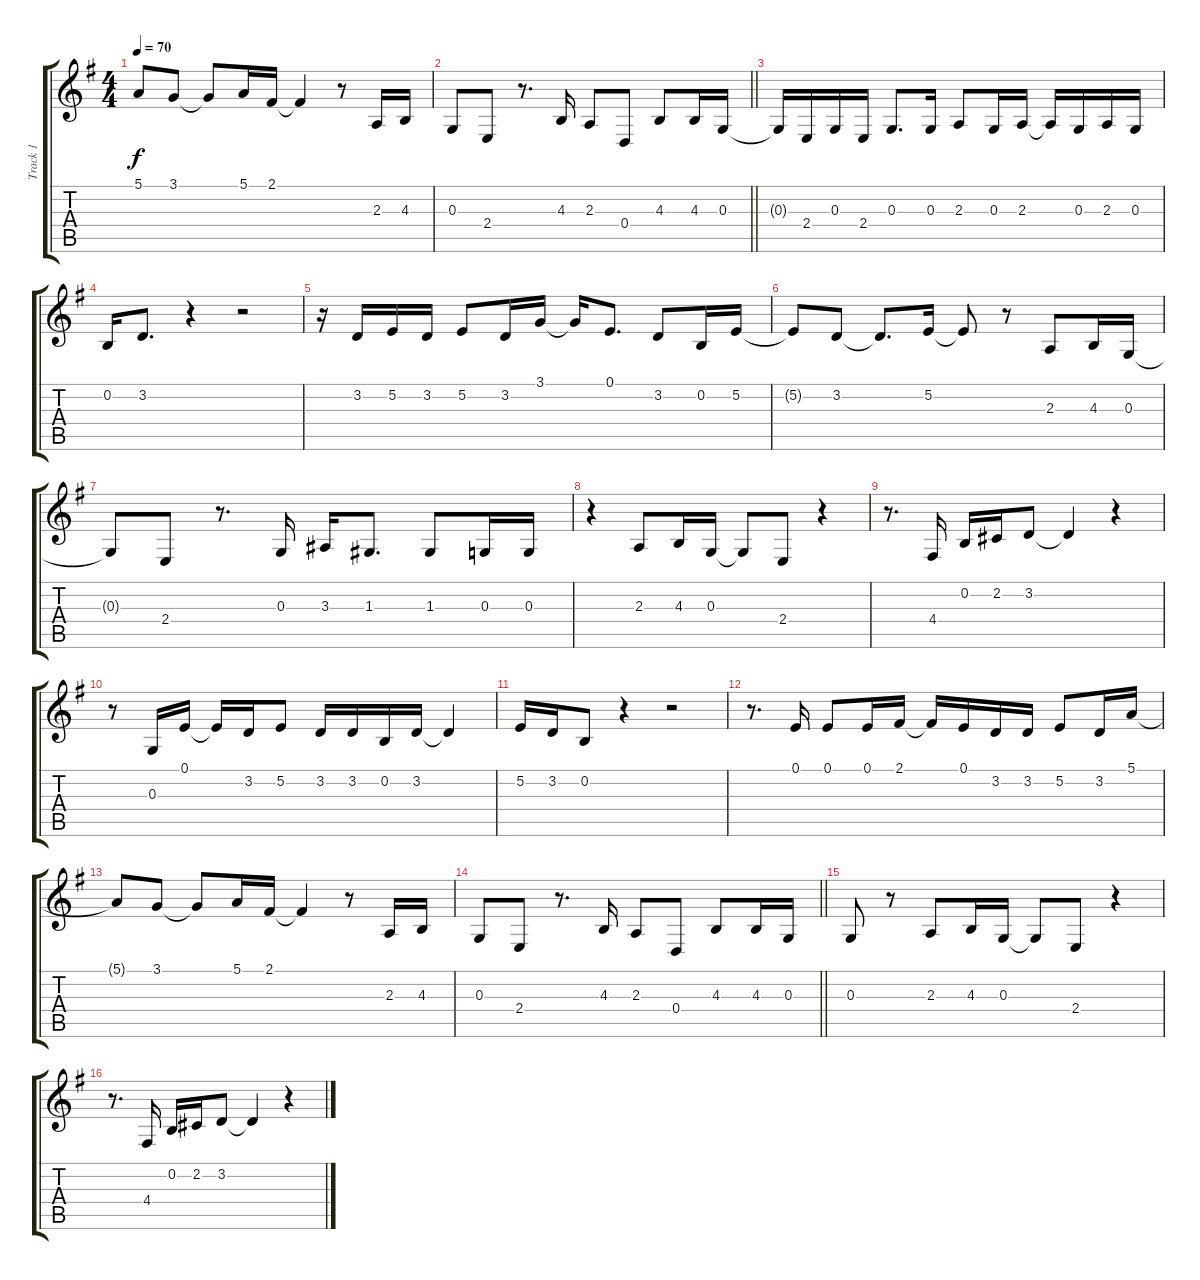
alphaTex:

\track ("Track 1" "Track 1") {instrument tenorsax}
\staff {score tabs}
\tuning (E4 B3 G3 D3 A2 E2) {hide}
\ts (4 4)
\tempo 70
\clef g2
\ks g
5.1{t}.8{dy f} 3.1.8 3.1{t}.8 5.1.16 2.1.16 2.1{t}.4 r.8 2.3.16 4.3.16 |
\barLineRight lightlight
0.3.8 2.4.8 r.8{d} 4.3.16 2.3.8 0.4.8 4.3.8 4.3.16 0.3.16 |
0.3{t}.16 2.4.16 0.3.16 2.4.16 0.3.8{d} 0.3.16 2.3.8 0.3.16 2.3.16 2.3{t}.16 0.3.16 2.3.16 0.3.16 |
0.2.16 3.2.8{d} r.4 r.2 |
r.16 3.2.16 5.2.16 3.2.16 5.2.8 3.2.16 3.1.16 3.1{t}.16 0.1.8{d} 3.2.8 0.2.16 5.2.16 |
5.2{t}.8 3.2.8 3.2{t}.8{d} 5.2.16 5.2{t}.8 r.8 2.3.8 4.3.16 0.3.16 |
0.3{t}.8 2.4.8 r.8{d} 0.3.16 3.3.16 1.3.8{d} 1.3.8 0.3.16 0.3.16 |
r.4 2.3.8 4.3.16 0.3.16 0.3{t}.8 2.4.8 r.4 |
r.8{d} 4.4.16 0.2.16 2.2.16 3.2.8 3.2{t}.4 r.4 |
r.8 0.3.16 0.1.16 0.1{t}.16 3.2.16 5.2.8 3.2.16 3.2.16 0.2.16 3.2.16 3.2{t}.4 |
5.2.16 3.2.16 0.2.8 r.4 r.2 |
r.8{d} 0.1.16 0.1.8 0.1.16 2.1.16 2.1{t}.16 0.1.16 3.2.16 3.2.16 5.2.8 3.2.16 5.1.16 |
5.1{t}.8 3.1.8 3.1{t}.8 5.1.16 2.1.16 2.1{t}.4 r.8 2.3.16 4.3.16 |
\barLineRight lightlight
0.3.8 2.4.8 r.8{d} 4.3.16 2.3.8 0.4.8 4.3.8 4.3.16 0.3.16 |
0.3.8 r.8 2.3.8 4.3.16 0.3.16 0.3{t}.8 2.4.8 r.4 |
r.8{d} 4.4.16 0.2.16 2.2.16 3.2.8 3.2{t}.4 r.4
